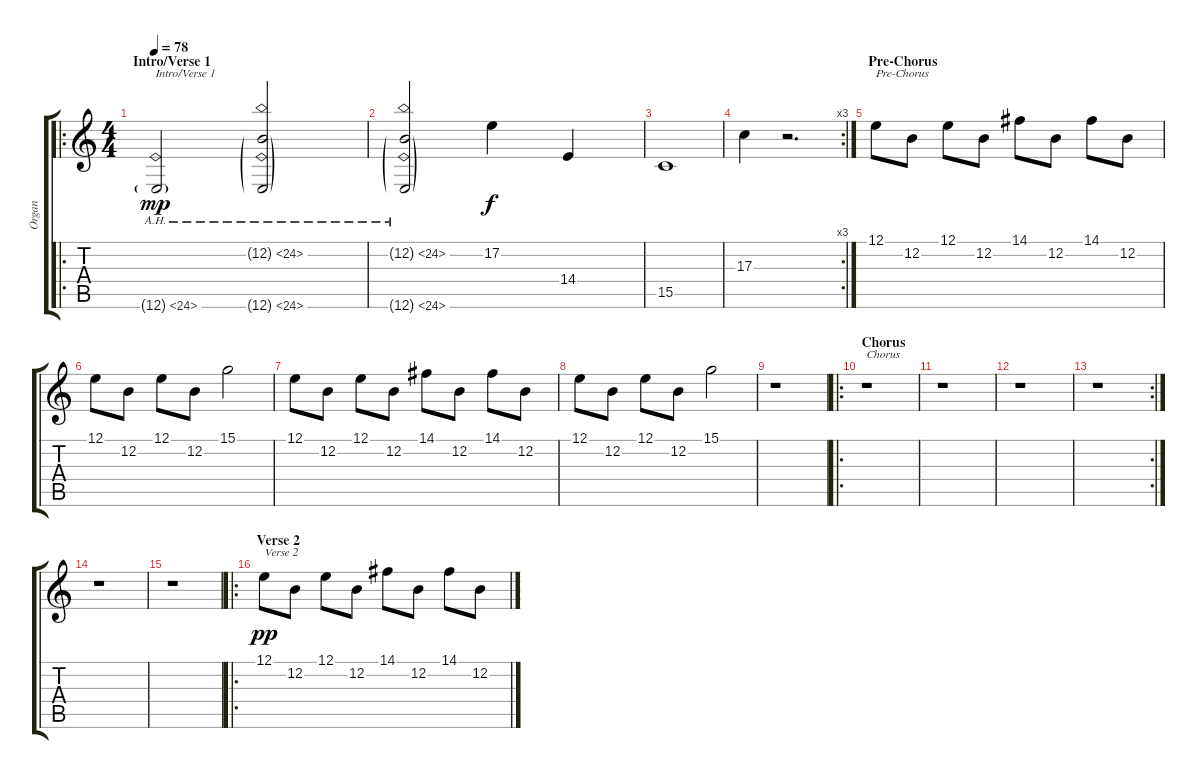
\track ("Organ" "Organ") {instrument reedorgan}
\staff {score tabs}
\tuning (E4 B3 G3 D3 A2 E2) {hide}
\ro
\ts (4 4)
\section ("" "Intro/Verse 1")
\tempo 78
\clef g2
\ks c
12.6{ah 12 g}.2{txt "Intro/Verse 1" dy mp instrument reedorgan} (12.2{ah 12 g} 12.6{ah 12 g}).2 |
(12.2{ah 12 g} 12.6{ah 12 g}).2 17.2.4{dy f} 14.4.4 |
15.5.1 |
\rc 3
17.3.4 r.2{d} |
\section ("" "Pre-Chorus")
12.1.8{txt "Pre-Chorus"} 12.2.8 12.1.8 12.2.8 14.1.8 12.2.8 14.1.8 12.2.8 |
12.1.8 12.2.8 12.1.8 12.2.8 15.1.2 |
12.1.8 12.2.8 12.1.8 12.2.8 14.1.8 12.2.8 14.1.8 12.2.8 |
12.1.8 12.2.8 12.1.8 12.2.8 15.1.2 |
r.1 |
\ro
\section ("" "Chorus")
r.1{txt "Chorus"} |
r.1 |
r.1 |
\rc 2
r.1 |
r.1 |
r.1 |
\ro
\section ("" "Verse 2")
12.1.8{txt "Verse 2" dy pp} 12.2.8 12.1.8 12.2.8 14.1.8 12.2.8 14.1.8 12.2.8
